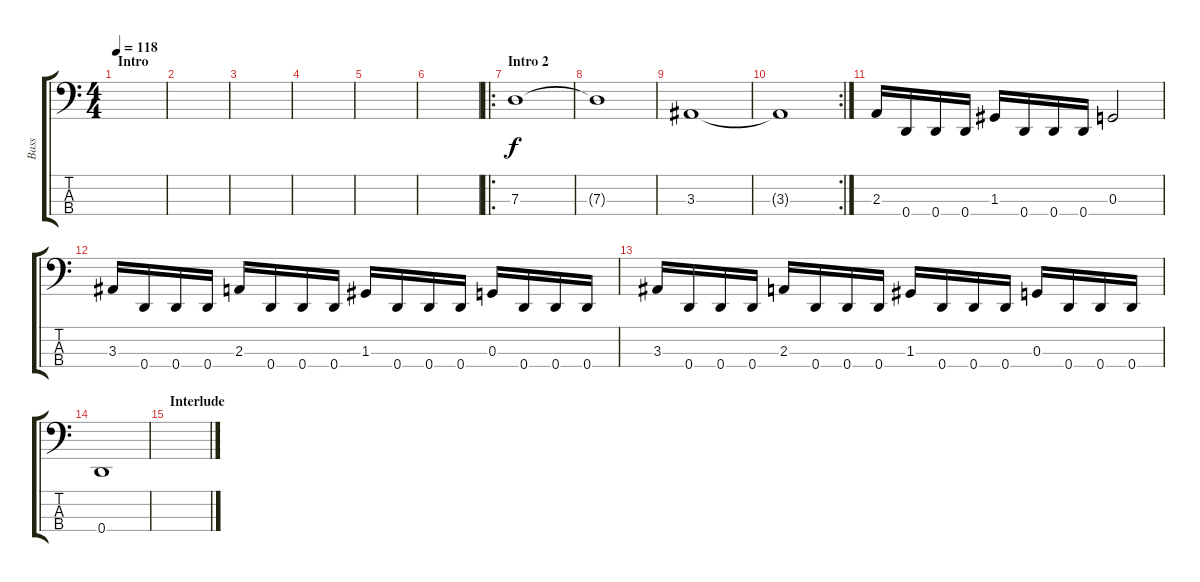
\track ("Bass" "Bass") {instrument electricbasspick}
\staff {score tabs}
\tuning (F2 C2 G1 D1) {hide}
\ts (4 4)
\section ("" "Intro")
\tempo 118
\clef f4
\ks c
|
|
|
|
|
|
\ro
\section ("" "Intro 2")
7.3.1 |
7.3{t}.1 |
3.3.1 |
\rc 2
3.3{t}.1 |
2.3.16 0.4.16 0.4.16 0.4.16 1.3.16 0.4.16 0.4.16 0.4.16 0.3.2 |
3.3.16 0.4.16 0.4.16 0.4.16 2.3.16 0.4.16 0.4.16 0.4.16 1.3.16 0.4.16 0.4.16 0.4.16 0.3.16 0.4.16 0.4.16 0.4.16 |
3.3.16 0.4.16 0.4.16 0.4.16 2.3.16 0.4.16 0.4.16 0.4.16 1.3.16 0.4.16 0.4.16 0.4.16 0.3.16 0.4.16 0.4.16 0.4.16 |
0.4.1 |
\section ("" "Interlude")
